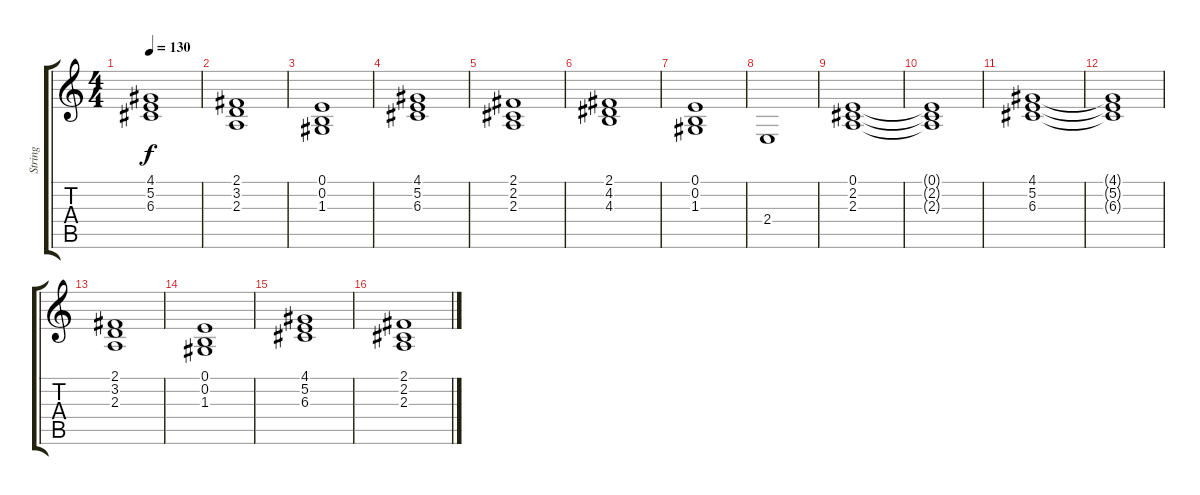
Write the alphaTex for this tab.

\track ("String" "String") {instrument stringensemble1}
\staff {score tabs}
\tuning (E4 B3 G3 D3 A2 E2) {hide}
\ts (4 4)
\tempo 130
\clef g2
\ks c
(4.1{t} 5.2{t} 6.3{t}).1{dy f} |
(2.1 3.2 2.3).1 |
(0.1 0.2 1.3).1 |
(4.1 5.2 6.3).1 |
(2.1 2.2 2.3).1 |
(2.1 4.2 4.3).1 |
(0.1 0.2 1.3).1 |
2.4.1 |
(0.1 2.2 2.3).1 |
(0.1{t} 2.2{t} 2.3{t}).1 |
(4.1 5.2 6.3).1 |
(4.1{t} 5.2{t} 6.3{t}).1 |
(2.1 3.2 2.3).1 |
(0.1 0.2 1.3).1 |
(4.1 5.2 6.3).1 |
(2.1 2.2 2.3).1
